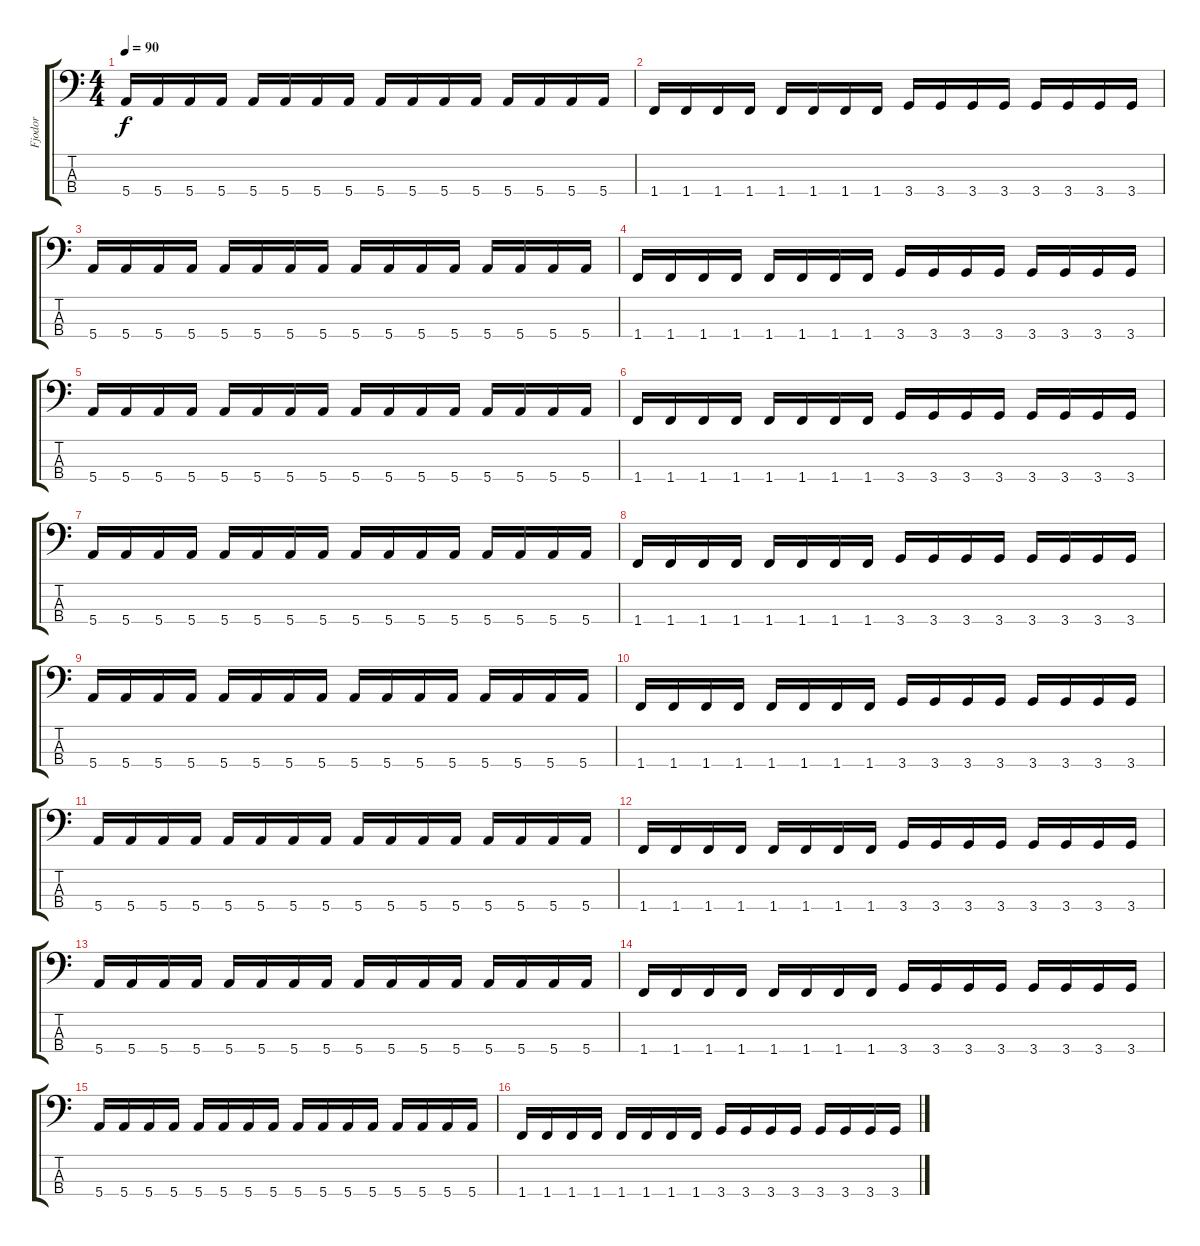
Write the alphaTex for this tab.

\track ("Fjodor" "Fjodor") {instrument electricbassfinger}
\staff {score tabs}
\tuning (G2 D2 A1 E1) {hide}
\ts (4 4)
\tempo 90
\clef f4
\ks c
5.4.16{dy f} 5.4.16 5.4.16 5.4.16 5.4.16 5.4.16 5.4.16 5.4.16 5.4.16 5.4.16 5.4.16 5.4.16 5.4.16 5.4.16 5.4.16 5.4.16 |
1.4.16 1.4.16 1.4.16 1.4.16 1.4.16 1.4.16 1.4.16 1.4.16 3.4.16 3.4.16 3.4.16 3.4.16 3.4.16 3.4.16 3.4.16 3.4.16 |
5.4.16 5.4.16 5.4.16 5.4.16 5.4.16 5.4.16 5.4.16 5.4.16 5.4.16 5.4.16 5.4.16 5.4.16 5.4.16 5.4.16 5.4.16 5.4.16 |
1.4.16 1.4.16 1.4.16 1.4.16 1.4.16 1.4.16 1.4.16 1.4.16 3.4.16 3.4.16 3.4.16 3.4.16 3.4.16 3.4.16 3.4.16 3.4.16 |
5.4.16 5.4.16 5.4.16 5.4.16 5.4.16 5.4.16 5.4.16 5.4.16 5.4.16 5.4.16 5.4.16 5.4.16 5.4.16 5.4.16 5.4.16 5.4.16 |
1.4.16 1.4.16 1.4.16 1.4.16 1.4.16 1.4.16 1.4.16 1.4.16 3.4.16 3.4.16 3.4.16 3.4.16 3.4.16 3.4.16 3.4.16 3.4.16 |
5.4.16 5.4.16 5.4.16 5.4.16 5.4.16 5.4.16 5.4.16 5.4.16 5.4.16 5.4.16 5.4.16 5.4.16 5.4.16 5.4.16 5.4.16 5.4.16 |
1.4.16 1.4.16 1.4.16 1.4.16 1.4.16 1.4.16 1.4.16 1.4.16 3.4.16 3.4.16 3.4.16 3.4.16 3.4.16 3.4.16 3.4.16 3.4.16 |
5.4.16 5.4.16 5.4.16 5.4.16 5.4.16 5.4.16 5.4.16 5.4.16 5.4.16 5.4.16 5.4.16 5.4.16 5.4.16 5.4.16 5.4.16 5.4.16 |
1.4.16 1.4.16 1.4.16 1.4.16 1.4.16 1.4.16 1.4.16 1.4.16 3.4.16 3.4.16 3.4.16 3.4.16 3.4.16 3.4.16 3.4.16 3.4.16 |
5.4.16 5.4.16 5.4.16 5.4.16 5.4.16 5.4.16 5.4.16 5.4.16 5.4.16 5.4.16 5.4.16 5.4.16 5.4.16 5.4.16 5.4.16 5.4.16 |
1.4.16 1.4.16 1.4.16 1.4.16 1.4.16 1.4.16 1.4.16 1.4.16 3.4.16 3.4.16 3.4.16 3.4.16 3.4.16 3.4.16 3.4.16 3.4.16 |
5.4.16 5.4.16 5.4.16 5.4.16 5.4.16 5.4.16 5.4.16 5.4.16 5.4.16 5.4.16 5.4.16 5.4.16 5.4.16 5.4.16 5.4.16 5.4.16 |
1.4.16 1.4.16 1.4.16 1.4.16 1.4.16 1.4.16 1.4.16 1.4.16 3.4.16 3.4.16 3.4.16 3.4.16 3.4.16 3.4.16 3.4.16 3.4.16 |
5.4.16 5.4.16 5.4.16 5.4.16 5.4.16 5.4.16 5.4.16 5.4.16 5.4.16 5.4.16 5.4.16 5.4.16 5.4.16 5.4.16 5.4.16 5.4.16 |
1.4.16 1.4.16 1.4.16 1.4.16 1.4.16 1.4.16 1.4.16 1.4.16 3.4.16 3.4.16 3.4.16 3.4.16 3.4.16 3.4.16 3.4.16 3.4.16
